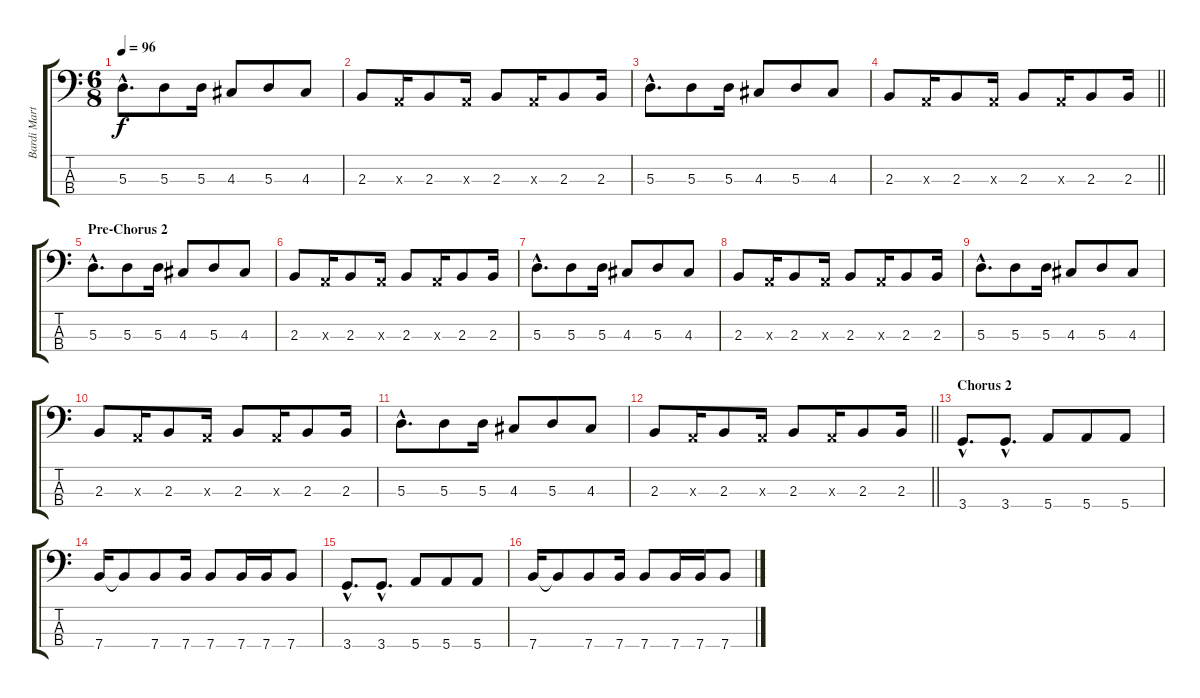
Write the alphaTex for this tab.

\track ("Bardi Martin Bass Guitar" "Bardi Mart") {instrument electricbassfinger}
\staff {score tabs}
\tuning (G2 D2 A1 E1) {hide}
\ts (6 8)
\tempo 96
\clef f4
\ks c
5.3{hac}.8{d dy f} 5.3.8 5.3.16 4.3.8 5.3.8 4.3.8 |
2.3.8 0.3{x}.16 2.3.8 0.3{x}.16 2.3.8 0.3{x}.16 2.3.8 2.3.16 |
5.3{hac}.8{d} 5.3.8 5.3.16 4.3.8 5.3.8 4.3.8 |
\barLineRight lightlight
2.3.8 0.3{x}.16 2.3.8 0.3{x}.16 2.3.8 0.3{x}.16 2.3.8 2.3.16 |
\section ("" "Pre-Chorus 2")
5.3{hac}.8{d} 5.3.8 5.3.16 4.3.8 5.3.8 4.3.8 |
2.3.8 0.3{x}.16 2.3.8 0.3{x}.16 2.3.8 0.3{x}.16 2.3.8 2.3.16 |
5.3{hac}.8{d} 5.3.8 5.3.16 4.3.8 5.3.8 4.3.8 |
2.3.8 0.3{x}.16 2.3.8 0.3{x}.16 2.3.8 0.3{x}.16 2.3.8 2.3.16 |
5.3{hac}.8{d} 5.3.8 5.3.16 4.3.8 5.3.8 4.3.8 |
2.3.8 0.3{x}.16 2.3.8 0.3{x}.16 2.3.8 0.3{x}.16 2.3.8 2.3.16 |
5.3{hac}.8{d} 5.3.8 5.3.16 4.3.8 5.3.8 4.3.8 |
\barLineRight lightlight
2.3.8 0.3{x}.16 2.3.8 0.3{x}.16 2.3.8 0.3{x}.16 2.3.8 2.3.16 |
\section ("" "Chorus 2")
3.4{hac}.8{d} 3.4{hac}.8{d} 5.4.8 5.4.8 5.4.8 |
7.4.16 7.4{t}.8 7.4.8 7.4.16 7.4.8 7.4.16 7.4.16 7.4.8 |
3.4{hac}.8{d} 3.4{hac}.8{d} 5.4.8 5.4.8 5.4.8 |
7.4.16 7.4{t}.8 7.4.8 7.4.16 7.4.8 7.4.16 7.4.16 7.4.8
